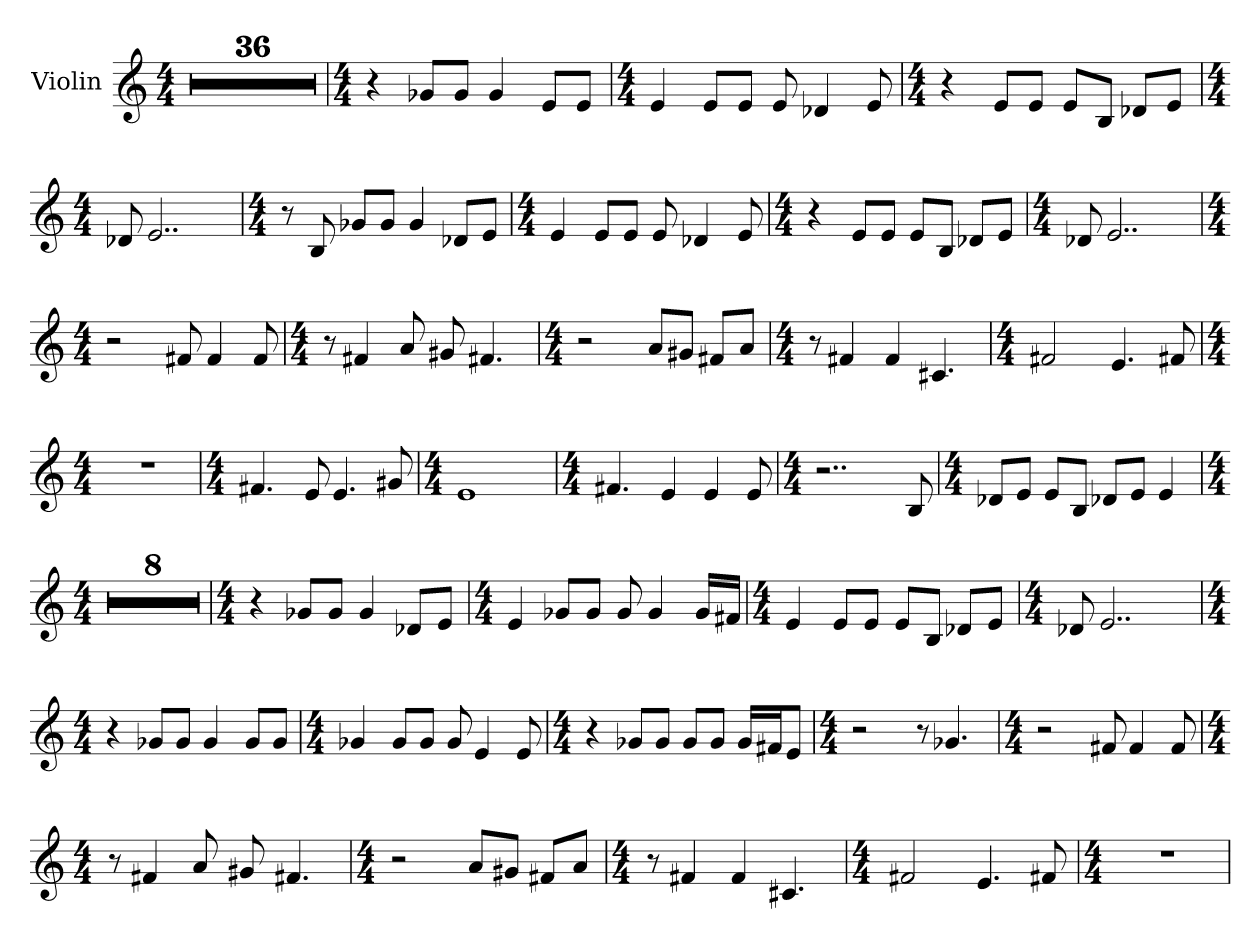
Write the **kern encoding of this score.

**kern
*part1
*staff1
*I"Violin
*I'Vln
*M4/4
=
1r
=
*M4/4
1r
=
*M4/4
1r
=
*M4/4
1r
=
*M4/4
1r
=
*M4/4
1r
=
*M4/4
1r
=
*M4/4
1r
=
*M4/4
1r
=
*M4/4
1r
=
*M4/4
1r
=
*M4/4
1r
=
*M4/4
1r
=
*M4/4
1r
=
*M4/4
1r
=
*M4/4
1r
=
*M4/4
1r
=
*M4/4
1r
=
*M4/4
1r
=
*M4/4
1r
=
*M4/4
1r
=
*M4/4
1r
=
*M4/4
1r
=
*M4/4
1r
=
*M4/4
1r
=
*M4/4
1r
=
*M4/4
1r
=
*M4/4
1r
=
*M4/4
1r
=
*M4/4
1r
=
*M4/4
1r
=
*M4/4
1r
=
*M4/4
1r
=
*M4/4
1r
=
*M4/4
1r
=
*M4/4
1r
=
*M4/4
4r
8g-XL
8g-J
4g-
8eL
8eJ
=
*M4/4
4e
8eL
8eJ
8e
4d-X
8e
=
*M4/4
4r
8eL
8eJ
8eL
8BJ
8d-XL
8eJ
=
*M4/4
8d-X
2..e
=
*M4/4
8r
8B
8g-XL
8g-J
4g-
8d-XL
8eJ
=
*M4/4
4e
8eL
8eJ
8e
4d-X
8e
=
*M4/4
4r
8eL
8eJ
8eL
8BJ
8d-XL
8eJ
=
*M4/4
8d-X
2..e
=
*M4/4
2r
8f#X
4f#
8f#
=
*M4/4
8r
4f#X
8a
8g#X
4.f#X
=
*M4/4
2r
8aL
8g#XJ
8f#XL
8aJ
=
*M4/4
8r
4f#X
4f#
4.c#X
=
*M4/4
2f#X
4.e
8f#X
=
*M4/4
1r
=
*M4/4
4.f#X
8e
4.e
8g#X
=
*M4/4
1e
=
*M4/4
4.f#X
4e
4e
8e
=
*M4/4
2..r
8B
=
*M4/4
8d-XL
8eJ
8eL
8BJ
8d-XL
8eJ
4e
=
*M4/4
1r
=
*M4/4
1r
=
*M4/4
1r
=
*M4/4
1r
=
*M4/4
1r
=
*M4/4
1r
=
*M4/4
1r
=
*M4/4
1r
=
*M4/4
4r
8g-XL
8g-J
4g-
8d-XL
8eJ
=
*M4/4
4e
8g-XL
8g-J
8g-
4g-
16g-LL
16f#XJJ
=
*M4/4
4e
8eL
8eJ
8eL
8BJ
8d-XL
8eJ
=
*M4/4
8d-X
2..e
=
*M4/4
4r
8g-XL
8g-J
4g-
8g-L
8g-J
=
*M4/4
4g-X
8g-L
8g-J
8g-
4e
8e
=
*M4/4
4r
8g-XL
8g-J
8g-L
8g-J
16g-LL
16f#XJ
8eJ
=
*M4/4
2r
8r
4.g-X
=
*M4/4
2r
8f#X
4f#
8f#
=
*M4/4
8r
4f#X
8a
8g#X
4.f#X
=
*M4/4
2r
8aL
8g#XJ
8f#XL
8aJ
=
*M4/4
8r
4f#X
4f#
4.c#X
=
*M4/4
2f#X
4.e
8f#X
=
*M4/4
1r
=
*-
